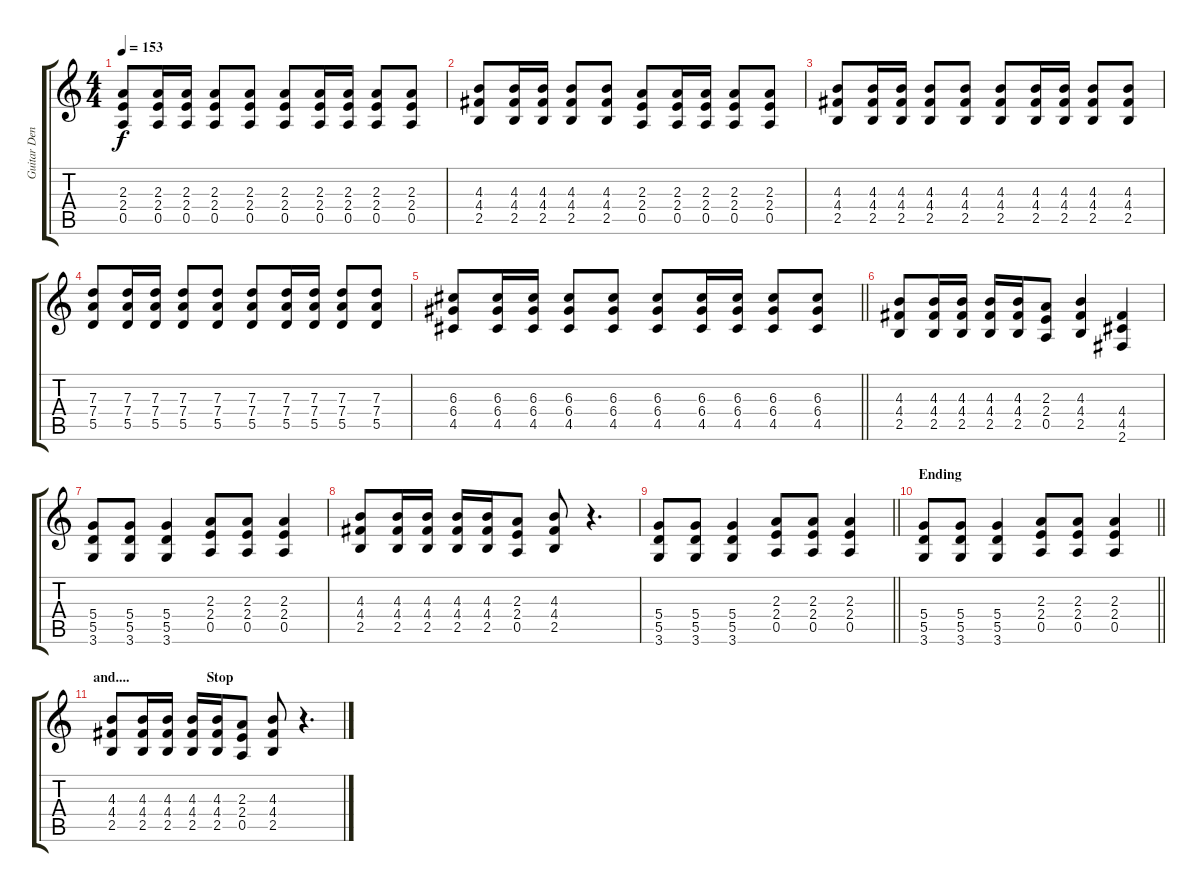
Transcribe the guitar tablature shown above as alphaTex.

\track ("Guitar Dennis Casey" "Guitar Den") {instrument distortionguitar}
\staff {score tabs}
\tuning (E4 B3 G3 D3 A2 E2) {hide}
\ts (4 4)
\tempo 153
\clef g2
\ks c
(2.3 2.4 0.5).8{dy f} (2.3 2.4 0.5).16 (2.3 2.4 0.5).16 (2.3 2.4 0.5).8 (2.3 2.4 0.5).8 (2.3 2.4 0.5).8 (2.3 2.4 0.5).16 (2.3 2.4 0.5).16 (2.3 2.4 0.5).8 (2.3 2.4 0.5).8 |
(4.3 4.4 2.5).8 (4.3 4.4 2.5).16 (4.3 4.4 2.5).16 (4.3 4.4 2.5).8 (4.3 4.4 2.5).8 (2.3 2.4 0.5).8 (2.3 2.4 0.5).16 (2.3 2.4 0.5).16 (2.3 2.4 0.5).8 (2.3 2.4 0.5).8 |
(4.3 4.4 2.5).8 (4.3 4.4 2.5).16 (4.3 4.4 2.5).16 (4.3 4.4 2.5).8 (4.3 4.4 2.5).8 (4.3 4.4 2.5).8 (4.3 4.4 2.5).16 (4.3 4.4 2.5).16 (4.3 4.4 2.5).8 (4.3 4.4 2.5).8 |
(7.3 7.4 5.5).8 (7.3 7.4 5.5).16 (7.3 7.4 5.5).16 (7.3 7.4 5.5).8 (7.3 7.4 5.5).8 (7.3 7.4 5.5).8 (7.3 7.4 5.5).16 (7.3 7.4 5.5).16 (7.3 7.4 5.5).8 (7.3 7.4 5.5).8 |
\barLineRight lightlight
(6.3 6.4 4.5).8 (6.3 6.4 4.5).16 (6.3 6.4 4.5).16 (6.3 6.4 4.5).8 (6.3 6.4 4.5).8 (6.3 6.4 4.5).8 (6.3 6.4 4.5).16 (6.3 6.4 4.5).16 (6.3 6.4 4.5).8 (6.3 6.4 4.5).8 |
(4.3 4.4 2.5).8 (4.3 4.4 2.5).16 (4.3 4.4 2.5).16 (4.3 4.4 2.5).16 (4.3 4.4 2.5).16 (2.3 2.4 0.5).8 (4.3 4.4 2.5).4 (4.4 4.5 2.6).4 |
(5.4 5.5 3.6).8 (5.4 5.5 3.6).8 (5.4 5.5 3.6).4 (2.3 2.4 0.5).8 (2.3 2.4 0.5).8 (2.3 2.4 0.5).4 |
(4.3 4.4 2.5).8 (4.3 4.4 2.5).16 (4.3 4.4 2.5).16 (4.3 4.4 2.5).16 (4.3 4.4 2.5).16 (2.3 2.4 0.5).8 (4.3 4.4 2.5).8 r.4{d} |
\barLineRight lightlight
(5.4 5.5 3.6).8 (5.4 5.5 3.6).8 (5.4 5.5 3.6).4 (2.3 2.4 0.5).8 (2.3 2.4 0.5).8 (2.3 2.4 0.5).4 |
\section ("" "Ending")
\barLineRight lightlight
(5.4 5.5 3.6).8 (5.4 5.5 3.6).8 (5.4 5.5 3.6).4 (2.3 2.4 0.5).8 (2.3 2.4 0.5).8 (2.3 2.4 0.5).4 |
\section ("" "and....                      Stop")
(4.3 4.4 2.5).8 (4.3 4.4 2.5).16 (4.3 4.4 2.5).16 (4.3 4.4 2.5).16 (4.3 4.4 2.5).16 (2.3 2.4 0.5).8 (4.3 4.4 2.5).8 r.4{d}
